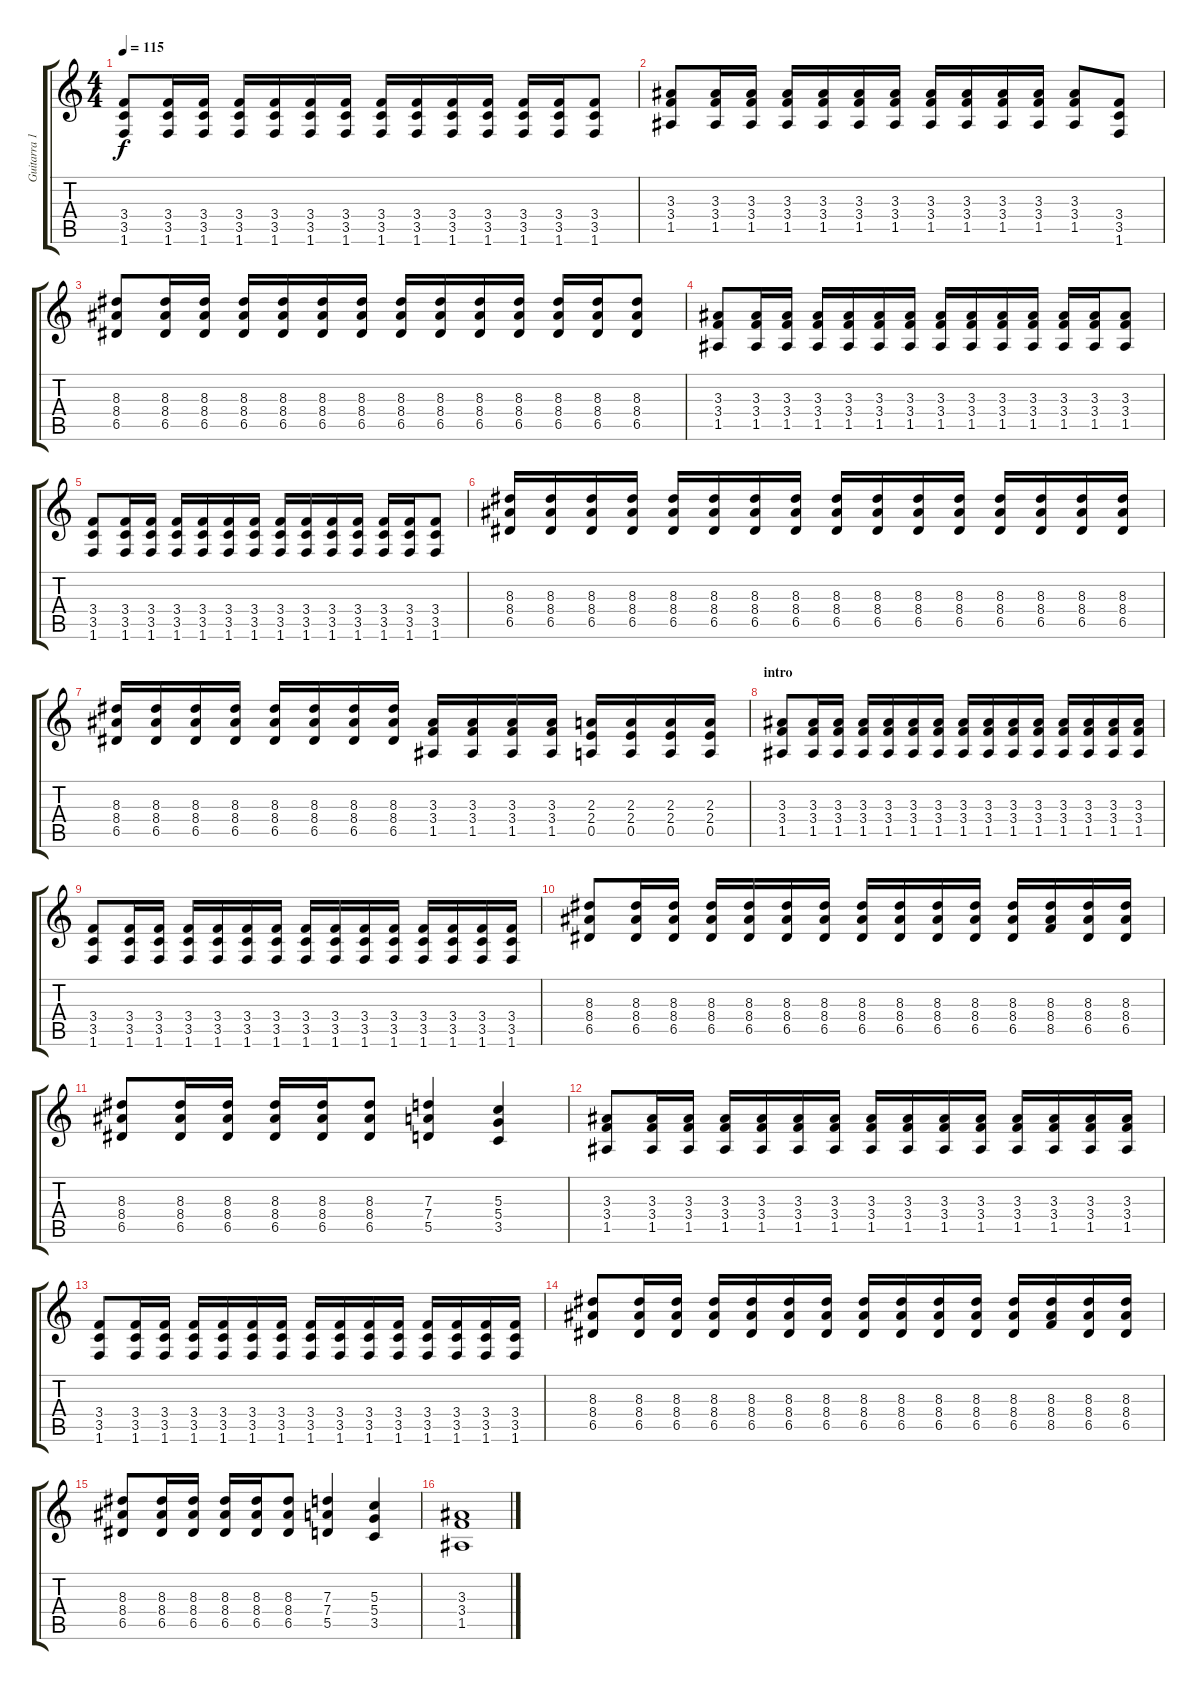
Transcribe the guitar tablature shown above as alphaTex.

\track ("Guitarra 1" "Guitarra 1") {instrument distortionguitar}
\staff {score tabs}
\tuning (E4 B3 G3 D3 A2 E2) {hide}
\ts (4 4)
\tempo 115
\clef g2
\ks c
(3.4 3.5 1.6).8{dy f} (3.4 3.5 1.6).16 (3.4 3.5 1.6).16 (3.4 3.5 1.6).16 (3.4 3.5 1.6).16 (3.4 3.5 1.6).16 (3.4 3.5 1.6).16 (3.4 3.5 1.6).16 (3.4 3.5 1.6).16 (3.4 3.5 1.6).16 (3.4 3.5 1.6).16 (3.4 3.5 1.6).16 (3.4 3.5 1.6).16 (3.4 3.5 1.6).8 |
(3.3 3.4 1.5).8 (3.3 3.4 1.5).16 (3.3 3.4 1.5).16 (3.3 3.4 1.5).16 (3.3 3.4 1.5).16 (3.3 3.4 1.5).16 (3.3 3.4 1.5).16 (3.3 3.4 1.5).16 (3.3 3.4 1.5).16 (3.3 3.4 1.5).16 (3.3 3.4 1.5).16 (3.3 3.4 1.5).8 (3.4 3.5 1.6).8 |
(8.3 8.4 6.5).8 (8.3 8.4 6.5).16 (8.3 8.4 6.5).16 (8.3 8.4 6.5).16 (8.3 8.4 6.5).16 (8.3 8.4 6.5).16 (8.3 8.4 6.5).16 (8.3 8.4 6.5).16 (8.3 8.4 6.5).16 (8.3 8.4 6.5).16 (8.3 8.4 6.5).16 (8.3 8.4 6.5).16 (8.3 8.4 6.5).16 (8.3 8.4 6.5).8 |
(3.3 3.4 1.5).8 (3.3 3.4 1.5).16 (3.3 3.4 1.5).16 (3.3 3.4 1.5).16 (3.3 3.4 1.5).16 (3.3 3.4 1.5).16 (3.3 3.4 1.5).16 (3.3 3.4 1.5).16 (3.3 3.4 1.5).16 (3.3 3.4 1.5).16 (3.3 3.4 1.5).16 (3.3 3.4 1.5).16 (3.3 3.4 1.5).16 (3.3 3.4 1.5).8 |
(3.4 3.5 1.6).8 (3.4 3.5 1.6).16 (3.4 3.5 1.6).16 (3.4 3.5 1.6).16 (3.4 3.5 1.6).16 (3.4 3.5 1.6).16 (3.4 3.5 1.6).16 (3.4 3.5 1.6).16 (3.4 3.5 1.6).16 (3.4 3.5 1.6).16 (3.4 3.5 1.6).16 (3.4 3.5 1.6).16 (3.4 3.5 1.6).16 (3.4 3.5 1.6).8 |
(8.3 8.4 6.5).16 (8.3 8.4 6.5).16 (8.3 8.4 6.5).16 (8.3 8.4 6.5).16 (8.3 8.4 6.5).16 (8.3 8.4 6.5).16 (8.3 8.4 6.5).16 (8.3 8.4 6.5).16 (8.3 8.4 6.5).16 (8.3 8.4 6.5).16 (8.3 8.4 6.5).16 (8.3 8.4 6.5).16 (8.3 8.4 6.5).16 (8.3 8.4 6.5).16 (8.3 8.4 6.5).16 (8.3 8.4 6.5).16 |
(8.3 8.4 6.5).16 (8.3 8.4 6.5).16 (8.3 8.4 6.5).16 (8.3 8.4 6.5).16 (8.3 8.4 6.5).16 (8.3 8.4 6.5).16 (8.3 8.4 6.5).16 (8.3 8.4 6.5).16 (3.3 3.4 1.5).16 (3.3 3.4 1.5).16 (3.3 3.4 1.5).16 (3.3 3.4 1.5).16 (2.3 2.4 0.5).16 (2.3 2.4 0.5).16 (2.3 2.4 0.5).16 (2.3 2.4 0.5).16 |
\section ("" "intro")
(3.3 3.4 1.5).8 (3.3 3.4 1.5).16 (3.3 3.4 1.5).16 (3.3 3.4 1.5).16 (3.3 3.4 1.5).16 (3.3 3.4 1.5).16 (3.3 3.4 1.5).16 (3.3 3.4 1.5).16 (3.3 3.4 1.5).16 (3.3 3.4 1.5).16 (3.3 3.4 1.5).16 (3.3 3.4 1.5).16 (3.3 3.4 1.5).16 (3.3 3.4 1.5).16 (3.3 3.4 1.5).16 |
(3.4 3.5 1.6).8 (3.4 3.5 1.6).16 (3.4 3.5 1.6).16 (3.4 3.5 1.6).16 (3.4 3.5 1.6).16 (3.4 3.5 1.6).16 (3.4 3.5 1.6).16 (3.4 3.5 1.6).16 (3.4 3.5 1.6).16 (3.4 3.5 1.6).16 (3.4 3.5 1.6).16 (3.4 3.5 1.6).16 (3.4 3.5 1.6).16 (3.4 3.5 1.6).16 (3.4 3.5 1.6).16 |
(8.3 8.4 6.5).8 (8.3 8.4 6.5).16 (8.3 8.4 6.5).16 (8.3 8.4 6.5).16 (8.3 8.4 6.5).16 (8.3 8.4 6.5).16 (8.3 8.4 6.5).16 (8.3 8.4 6.5).16 (8.3 8.4 6.5).16 (8.3 8.4 6.5).16 (8.3 8.4 6.5).16 (8.3 8.4 6.5).16 (8.3 8.4 8.5).16 (8.3 8.4 6.5).16 (8.3 8.4 6.5).16 |
(8.3 8.4 6.5).8 (8.3 8.4 6.5).16 (8.3 8.4 6.5).16 (8.3 8.4 6.5).16 (8.3 8.4 6.5).16 (8.3 8.4 6.5).8 (7.3 7.4 5.5).4 (5.3 5.4 3.5).4 |
(3.3 3.4 1.5).8 (3.3 3.4 1.5).16 (3.3 3.4 1.5).16 (3.3 3.4 1.5).16 (3.3 3.4 1.5).16 (3.3 3.4 1.5).16 (3.3 3.4 1.5).16 (3.3 3.4 1.5).16 (3.3 3.4 1.5).16 (3.3 3.4 1.5).16 (3.3 3.4 1.5).16 (3.3 3.4 1.5).16 (3.3 3.4 1.5).16 (3.3 3.4 1.5).16 (3.3 3.4 1.5).16 |
(3.4 3.5 1.6).8 (3.4 3.5 1.6).16 (3.4 3.5 1.6).16 (3.4 3.5 1.6).16 (3.4 3.5 1.6).16 (3.4 3.5 1.6).16 (3.4 3.5 1.6).16 (3.4 3.5 1.6).16 (3.4 3.5 1.6).16 (3.4 3.5 1.6).16 (3.4 3.5 1.6).16 (3.4 3.5 1.6).16 (3.4 3.5 1.6).16 (3.4 3.5 1.6).16 (3.4 3.5 1.6).16 |
(8.3 8.4 6.5).8 (8.3 8.4 6.5).16 (8.3 8.4 6.5).16 (8.3 8.4 6.5).16 (8.3 8.4 6.5).16 (8.3 8.4 6.5).16 (8.3 8.4 6.5).16 (8.3 8.4 6.5).16 (8.3 8.4 6.5).16 (8.3 8.4 6.5).16 (8.3 8.4 6.5).16 (8.3 8.4 6.5).16 (8.3 8.4 8.5).16 (8.3 8.4 6.5).16 (8.3 8.4 6.5).16 |
(8.3 8.4 6.5).8 (8.3 8.4 6.5).16 (8.3 8.4 6.5).16 (8.3 8.4 6.5).16 (8.3 8.4 6.5).16 (8.3 8.4 6.5).8 (7.3 7.4 5.5).4 (5.3 5.4 3.5).4 |
(3.3 3.4 1.5).1
